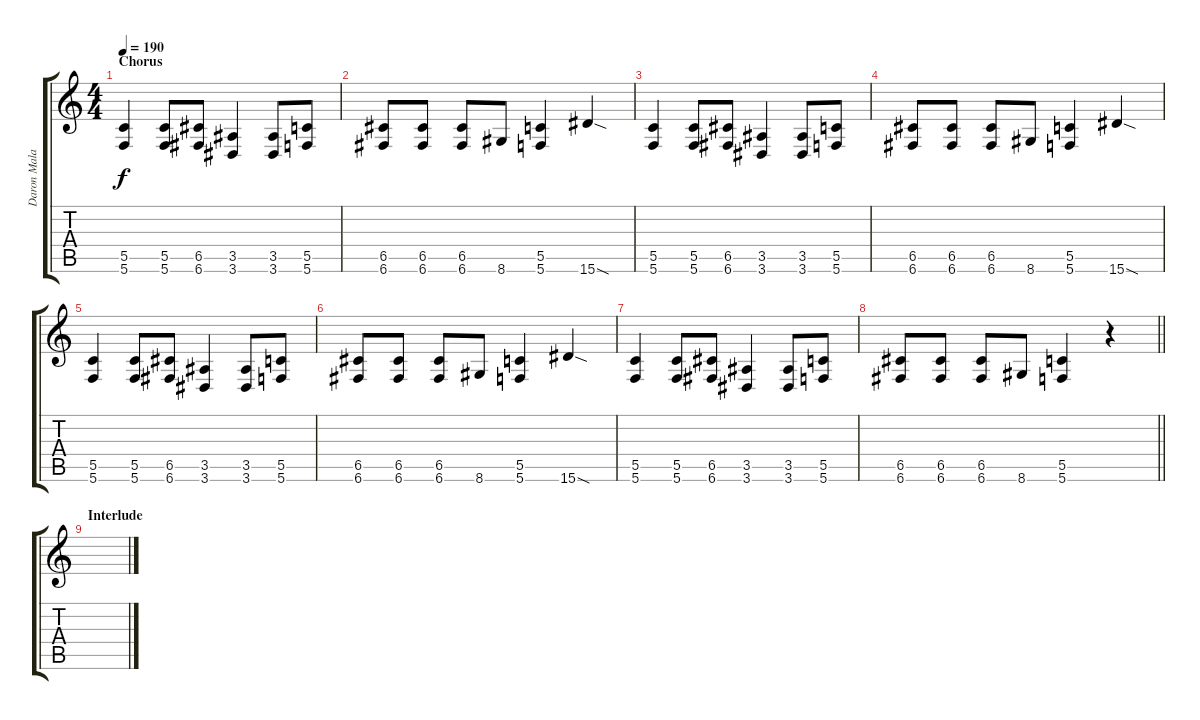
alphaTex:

\track ("Daron Malakian (extra)" "Daron Mala") {instrument distortionguitar}
\staff {score tabs}
\tuning (D4 A3 F3 C3 G2 C2) {hide}
\ts (4 4)
\section ("" "Chorus")
\tempo 190
\clef g2
\ks c
(5.5 5.6).4{dy f} (5.5 5.6).8 (6.5 6.6).8 (3.5 3.6).4 (3.5 3.6).8 (5.5 5.6).8 |
(6.5 6.6).8 (6.5 6.6).8 (6.5 6.6).8 8.6.8 (5.5 5.6).4 15.6{sod}.4 |
(5.5 5.6).4 (5.5 5.6).8 (6.5 6.6).8 (3.5 3.6).4 (3.5 3.6).8 (5.5 5.6).8 |
(6.5 6.6).8 (6.5 6.6).8 (6.5 6.6).8 8.6.8 (5.5 5.6).4 15.6{sod}.4 |
(5.5 5.6).4 (5.5 5.6).8 (6.5 6.6).8 (3.5 3.6).4 (3.5 3.6).8 (5.5 5.6).8 |
(6.5 6.6).8 (6.5 6.6).8 (6.5 6.6).8 8.6.8 (5.5 5.6).4 15.6{sod}.4 |
(5.5 5.6).4 (5.5 5.6).8 (6.5 6.6).8 (3.5 3.6).4 (3.5 3.6).8 (5.5 5.6).8 |
\barLineRight lightlight
(6.5 6.6).8 (6.5 6.6).8 (6.5 6.6).8 8.6.8 (5.5 5.6).4 r.4 |
\section ("" "Interlude")
